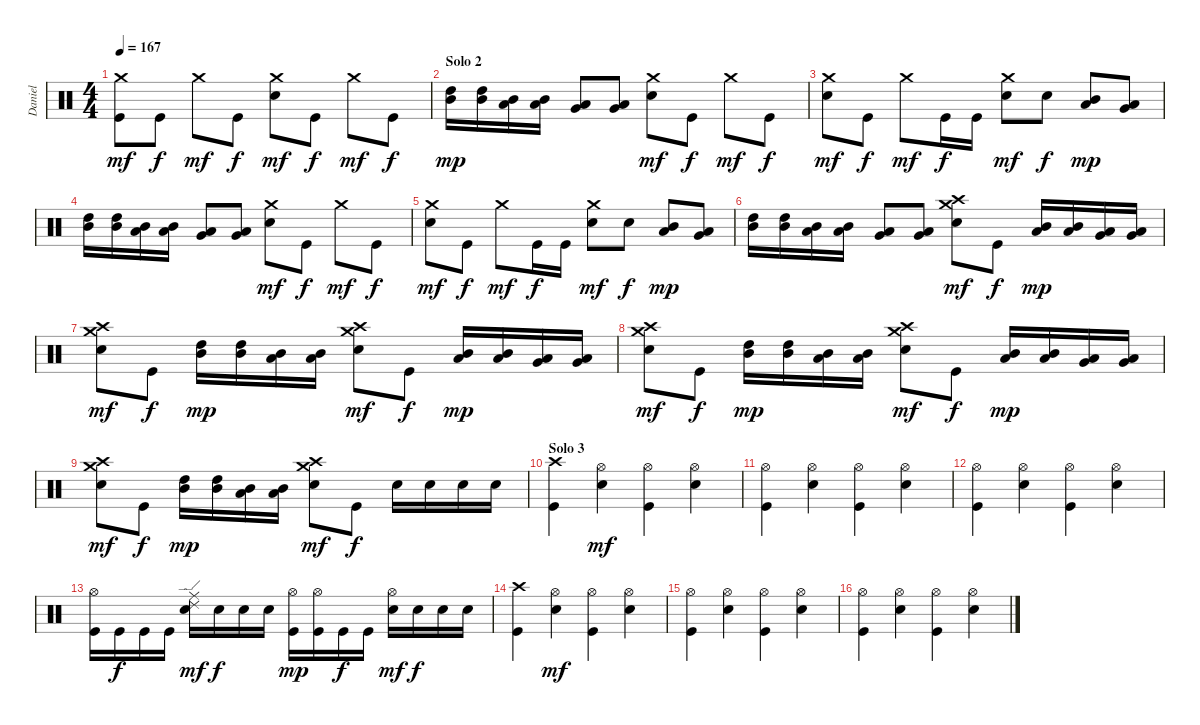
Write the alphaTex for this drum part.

\track ("Daniel" "Daniel") {instrument percussion}
\staff {score}
\articulation defaults
\ts (4 4)
\tempo 167
\clef neutral
\ks c
("Crash medium (hit)" "Kick (hit)").8{dy mf} "Kick (hit)".8{dy f} "Crash medium (hit)".8{dy mf} "Kick (hit)".8{dy f} ("Crash medium (hit)" "Electric Snare (hit)").8{dy mf} "Kick (hit)".8{dy f} "Crash medium (hit)".8{dy mf} "Kick (hit)".8{dy f} |
\section ("" "Solo 2")
("Mid Tom (hit)" "High Tom (hit)").16{dy mp} ("Mid Tom (hit)" "High Tom (hit)").16 ("Low Tom (hit)" "Mid Tom (hit)").16 ("Low Tom (hit)" "Mid Tom (hit)").16 ("Very Low Tom (hit)" "Low Tom (hit)").8 ("Very Low Tom (hit)" "Low Tom (hit)").8 ("Crash medium (hit)" "Electric Snare (hit)").8{dy mf} "Kick (hit)".8{dy f} "Crash medium (hit)".8{dy mf} "Kick (hit)".8{dy f} |
("Crash medium (hit)" "Electric Snare (hit)").8{dy mf} "Kick (hit)".8{dy f} "Crash medium (hit)".8{dy mf} "Kick (hit)".16{dy f} "Kick (hit)".16 ("Crash medium (hit)" "Electric Snare (hit)").8{dy mf} "Electric Snare (hit)".8{dy f} ("Low Tom (hit)" "Mid Tom (hit)").8{dy mp} ("Very Low Tom (hit)" "Low Tom (hit)").8 |
("Mid Tom (hit)" "High Tom (hit)").16 ("Mid Tom (hit)" "High Tom (hit)").16 ("Low Tom (hit)" "Mid Tom (hit)").16 ("Low Tom (hit)" "Mid Tom (hit)").16 ("Very Low Tom (hit)" "Low Tom (hit)").8 ("Very Low Tom (hit)" "Low Tom (hit)").8 ("Crash medium (hit)" "Electric Snare (hit)").8{dy mf} "Kick (hit)".8{dy f} "Crash medium (hit)".8{dy mf} "Kick (hit)".8{dy f} |
("Crash medium (hit)" "Electric Snare (hit)").8{dy mf} "Kick (hit)".8{dy f} "Crash medium (hit)".8{dy mf} "Kick (hit)".16{dy f} "Kick (hit)".16 ("Crash medium (hit)" "Electric Snare (hit)").8{dy mf} "Electric Snare (hit)".8{dy f} ("Low Tom (hit)" "Mid Tom (hit)").8{dy mp} ("Very Low Tom (hit)" "Low Tom (hit)").8 |
("Mid Tom (hit)" "High Tom (hit)").16 ("Mid Tom (hit)" "High Tom (hit)").16 ("Low Tom (hit)" "Mid Tom (hit)").16 ("Low Tom (hit)" "Mid Tom (hit)").16 ("Very Low Tom (hit)" "Low Tom (hit)").8 ("Very Low Tom (hit)" "Low Tom (hit)").8 ("Crash medium (hit)" "Crash high (hit)" "Electric Snare (hit)").8{dy mf} "Kick (hit)".8{dy f} ("Low Tom (hit)" "Mid Tom (hit)").16{dy mp} ("Low Tom (hit)" "Mid Tom (hit)").16 ("Very Low Tom (hit)" "Low Tom (hit)").16 ("Very Low Tom (hit)" "Low Tom (hit)").16 |
("Crash high (hit)" "Crash medium (hit)" "Electric Snare (hit)").8{dy mf} "Kick (hit)".8{dy f} ("Mid Tom (hit)" "High Tom (hit)").16{dy mp} ("Mid Tom (hit)" "High Tom (hit)").16 ("Low Tom (hit)" "Mid Tom (hit)").16 ("Low Tom (hit)" "Mid Tom (hit)").16 ("Crash medium (hit)" "Crash high (hit)" "Electric Snare (hit)").8{dy mf} "Kick (hit)".8{dy f} ("Low Tom (hit)" "Mid Tom (hit)").16{dy mp} ("Low Tom (hit)" "Mid Tom (hit)").16 ("Very Low Tom (hit)" "Low Tom (hit)").16 ("Very Low Tom (hit)" "Low Tom (hit)").16 |
("Crash high (hit)" "Crash medium (hit)" "Electric Snare (hit)").8{dy mf} "Kick (hit)".8{dy f} ("Mid Tom (hit)" "High Tom (hit)").16{dy mp} ("Mid Tom (hit)" "High Tom (hit)").16 ("Low Tom (hit)" "Mid Tom (hit)").16 ("Low Tom (hit)" "Mid Tom (hit)").16 ("Crash medium (hit)" "Crash high (hit)" "Electric Snare (hit)").8{dy mf} "Kick (hit)".8{dy f} ("Low Tom (hit)" "Mid Tom (hit)").16{dy mp} ("Low Tom (hit)" "Mid Tom (hit)").16 ("Very Low Tom (hit)" "Low Tom (hit)").16 ("Very Low Tom (hit)" "Low Tom (hit)").16 |
("Crash high (hit)" "Crash medium (hit)" "Electric Snare (hit)").8{dy mf} "Kick (hit)".8{dy f} ("Mid Tom (hit)" "High Tom (hit)").16{dy mp} ("Mid Tom (hit)" "High Tom (hit)").16 ("Low Tom (hit)" "Mid Tom (hit)").16 ("Low Tom (hit)" "Mid Tom (hit)").16 ("Crash high (hit)" "Crash medium (hit)" "Electric Snare (hit)").8{dy mf} "Kick (hit)".8{dy f} "Electric Snare (hit)".16 "Electric Snare (hit)".16 "Electric Snare (hit)".16 "Electric Snare (hit)".16 |
\section ("" "Solo 3")
("Crash high (hit)" "Kick (hit)").4 ("Hi-Hat (open)" "Electric Snare (hit)").4{dy mf} ("Hi-Hat (open)" "Kick (hit)").4 ("Hi-Hat (open)" "Electric Snare (hit)").4 |
("Hi-Hat (open)" "Kick (hit)").4 ("Hi-Hat (open)" "Electric Snare (hit)").4 ("Hi-Hat (open)" "Kick (hit)").4 ("Hi-Hat (open)" "Electric Snare (hit)").4 |
("Hi-Hat (open)" "Kick (hit)").4 ("Hi-Hat (open)" "Electric Snare (hit)").4 ("Hi-Hat (open)" "Kick (hit)").4 ("Hi-Hat (open)" "Electric Snare (hit)").4 |
("Hi-Hat (open)" "Kick (hit)").16 "Kick (hit)".16{dy f} "Kick (hit)".16 "Kick (hit)".16 ("Ride (middle)" "Ride (edge) 2" "Electric Snare (hit)").16{dy mf} "Electric Snare (hit)".16{dy f} "Electric Snare (hit)".16 "Electric Snare (hit)".16 ("Hi-Hat (open)" "Kick (hit)").16{dy mp} ("Hi-Hat (open)" "Kick (hit)").16 "Kick (hit)".16{dy f} "Kick (hit)".16 ("Hi-Hat (open)" "Electric Snare (hit)").16{dy mf} "Electric Snare (hit)".16{dy f} "Electric Snare (hit)".16 "Electric Snare (hit)".16 |
("Crash high (hit)" "Kick (hit)").4 ("Hi-Hat (open)" "Electric Snare (hit)").4{dy mf} ("Hi-Hat (open)" "Kick (hit)").4 ("Hi-Hat (open)" "Electric Snare (hit)").4 |
("Hi-Hat (open)" "Kick (hit)").4 ("Hi-Hat (open)" "Electric Snare (hit)").4 ("Hi-Hat (open)" "Kick (hit)").4 ("Hi-Hat (open)" "Electric Snare (hit)").4 |
("Hi-Hat (open)" "Kick (hit)").4 ("Hi-Hat (open)" "Electric Snare (hit)").4 ("Hi-Hat (open)" "Kick (hit)").4 ("Hi-Hat (open)" "Electric Snare (hit)").4
